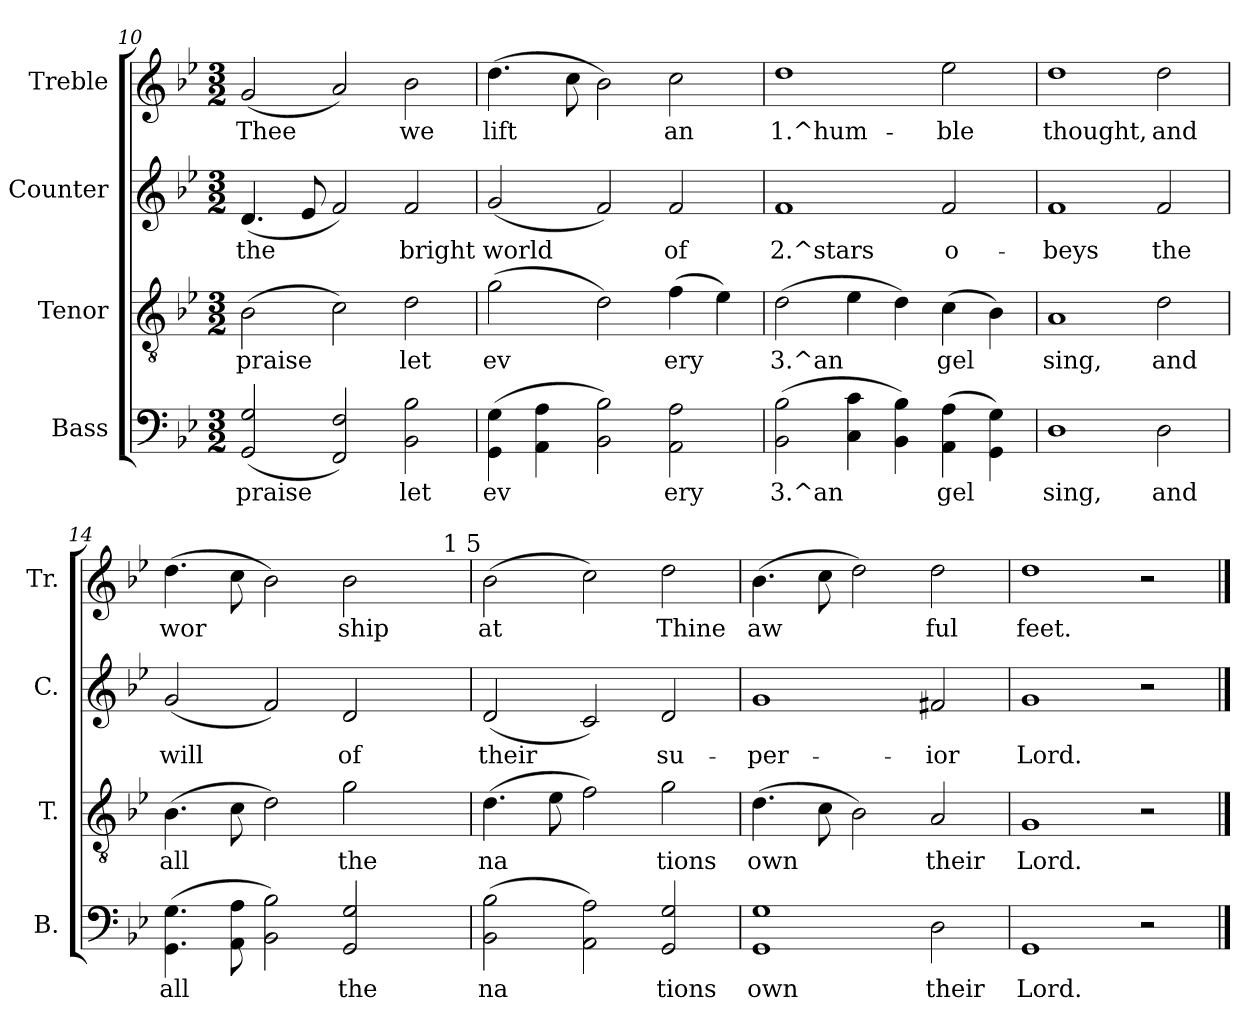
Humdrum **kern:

**kern	**text	**kern	**text	**kern	**text	**kern	**text
*part4	*part4	*part3	*part3	*part2	*part2	*part1	*part1
*staff4	*staff4	*staff3	*staff3	*staff2	*staff2	*staff1	*staff1
*I"Bass	*	*I"Tenor	*	*I"Counter	*	*I"Treble	*
*I'B.	*	*I'T.	*	*I'C.	*	*I'Tr.	*
*clefF4	*	*clefGv2	*	*clefG2	*	*clefG2	*
*k[b-e-]	*	*k[b-e-]	*	*k[b-e-]	*	*k[b-e-]	*
*B-:	*	*B-:	*	*B-:	*	*B-:	*
*M3/2	*	*M3/2	*	*M3/2	*	*M3/2	*
=10	=10	=10	=10	=10	=10	=10	=10
!	!LO:LY:a:rj	!	!LO:LY:b:rj	!	!LO:LY:b:rj	!	!LO:LY:b:rj
(<2G/ 2GG/	praise	(>2B-\	praise	(<4.d/	the	(<2g/	Thee
!	!	!	!	!	!LO:LY:b:rj	!	!
.	.	.	.	8e-/	.	.	.
!	!LO:LY:a:rj	!	!LO:LY:b:rj	!	!LO:LY:b:rj	!	!LO:LY:b:rj
2F/ 2FF/)	.	2c\)	.	2f/)	.	2a/)	.
!	!LO:LY:a:rj	!	!LO:LY:b:rj	!	!LO:LY:b:rj	!	!LO:LY:b:rj
2B-\ 2BB-\	let	2d\	let	2f/	bright	2b-\	we
=11	=11	=11	=11	=11	=11	=11	=11
!	!LO:LY:a:rj	!	!LO:LY:b:rj	!	!LO:LY:b:rj	!	!LO:LY:b:rj
(>4G\ 4GG\	ev-	(>2g\	ev-	(<2g/	world	(>4.dd\	lift
!	!LO:LY:a:rj	!	!	!	!	!	!
4A\ 4AA\	--	.	.	.	.	.	.
!	!	!	!	!	!	!	!LO:LY:b:rj
.	.	.	.	.	.	8cc\	.
!	!LO:LY:a:rj	!	!LO:LY:b:rj	!	!LO:LY:b:rj	!	!LO:LY:b:rj
2B-\ 2BB-\)	--	2d\)	--	2f/)	.	2b-\)	.
!	!LO:LY:a:rj	!	!LO:LY:b:rj	!	!LO:LY:b:rj	!	!LO:LY:b:rj
2A\ 2AA\	-ery	(>4f\	-ery	2f/	of	2cc\	an
!	!	!	!LO:LY:b:rj	!	!	!	!
.	.	4e-\)	.	.	.	.	.
!!LO:PB:g=z
=12	=12	=12	=12	=12	=12	=12	=12
!	!LO:LY:a:rj	!	!LO:LY:b:rj	!	!LO:LY:b:rj	!	!LO:LY:b:rj
(>2B-\ 2BB-\	3.^an-	(>2d\	3.^an-	1f	2.^stars	1dd	1.^hum-
!	!LO:LY:a:rj	!	!LO:LY:b:rj	!	!	!	!
4c\ 4C\	--	4e-\	--	.	.	.	.
!	!LO:LY:a:rj	!	!LO:LY:b:rj	!	!	!	!
4B-\ 4BB-\)	--	4d\)	--	.	.	.	.
!	!LO:LY:a:rj	!	!LO:LY:b:rj	!	!LO:LY:b:rj	!	!LO:LY:b:rj
(>4A\ 4AA\	-gel	(>4c\	-gel	2f/	o-	2ee-\	-ble
!	!LO:LY:a:rj	!	!LO:LY:b:rj	!	!	!	!
4G\ 4GG\)	.	4B-\)	.	.	.	.	.
=13	=13	=13	=13	=13	=13	=13	=13
!	!LO:LY:a:rj	!	!LO:LY:b:rj	!	!LO:LY:b:rj	!	!LO:LY:b:rj
1D	sing,	1A	sing,	1f	-beys	1dd	thought,
!	!LO:LY:a:rj	!	!LO:LY:b:rj	!	!LO:LY:b:rj	!	!LO:LY:b:rj
2D\	and	2d\	and	2f/	the	2dd\	and
=14	=14	=14	=14	=14	=14	=14	=14
!	!LO:LY:a:rj	!	!LO:LY:b:rj	!	!LO:LY:b:rj	!	!LO:LY:b:rj
*	*	*	*	*	*	*^	*
(>4.G\ 4.GG\	all	(>4.B-\	all	(<2g/	will	(>4.dd\	1ryy	wor-
!	!LO:LY:a:rj	!	!LO:LY:b:rj	!	!	!	!	!LO:LY:b:rj
8A\ 8AA\	.	8c\	.	.	.	8cc\	.	--
!	!LO:LY:a:rj	!	!LO:LY:b:rj	!	!LO:LY:b:rj	!	!	!LO:LY:b:rj
2B-\ 2BB-\)	.	2d\)	.	2f/)	.	2b-\)	.	--
!	!LO:LY:a:rj	!	!LO:LY:b:rj	!	!LO:LY:b:rj	!	!	!LO:LY:b:rj
2G/ 2GG/	the	2g\	the	2d/	of	2b-\	4ryy	-ship
.	.	.	.	.	.	.	8ryy	.
.	.	.	.	.	.	.	32ryy	.
!	!	!	!	!	!	!	!LO:TX:a:t=1 5	!
.	.	.	.	.	.	.	16.ryy	.
=15	=15	=15	=15	=15	=15	=15	=15	=15
!	!LO:LY:a:rj	!	!LO:LY:b:rj	!	!LO:LY:b:rj	!	!	!LO:LY:b:rj
*	*	*	*	*	*	*v	*v	*
(>2B-\ 2BB-\	na-	(>4.d\	na-	(<2d/	their	(>2b-\	at
!	!	!	!LO:LY:b:rj	!	!	!	!
.	.	8e-\	--	.	.	.	.
!	!LO:LY:a:rj	!	!LO:LY:b:rj	!	!LO:LY:b:rj	!	!LO:LY:b:rj
2A\ 2AA\)	--	2f\)	--	2c/)	.	2cc\)	.
!	!LO:LY:a:rj	!	!LO:LY:b:rj	!	!LO:LY:b:rj	!	!LO:LY:b:rj
2G/ 2GG/	-tions	2g\	-tions	2d/	su-	2dd\	Thine
=16	=16	=16	=16	=16	=16	=16	=16
!	!LO:LY:a:rj	!	!LO:LY:b:rj	!	!LO:LY:b:rj	!	!LO:LY:b:rj
1G 1GG	own	(>4.d\	own	1g	-per-	(>4.b-\	aw-
!	!	!	!LO:LY:b:rj	!	!	!	!LO:LY:b:rj
.	.	8c\	.	.	.	8cc\	--
!	!	!	!LO:LY:b:rj	!	!	!	!LO:LY:b:rj
.	.	2B-\)	.	.	.	2dd\)	--
!	!LO:LY:a:rj	!	!LO:LY:b:rj	!	!LO:LY:b:rj	!	!LO:LY:b:rj
2D\	their	2A/	their	2f#X/	-ior	2dd\	-ful
=17	=17	=17	=17	=17	=17	=17	=17
!	!LO:LY:a:rj	!	!LO:LY:b:rj	!	!LO:LY:b:rj	!	!LO:LY:b:rj
1GG	Lord.	1G	Lord.	1g	Lord.	1dd	feet.
2r	.	2r	.	2r	.	2r	.
==	==	==	==	==	==	==	==
*-	*-	*-	*-	*-	*-	*-	*-
